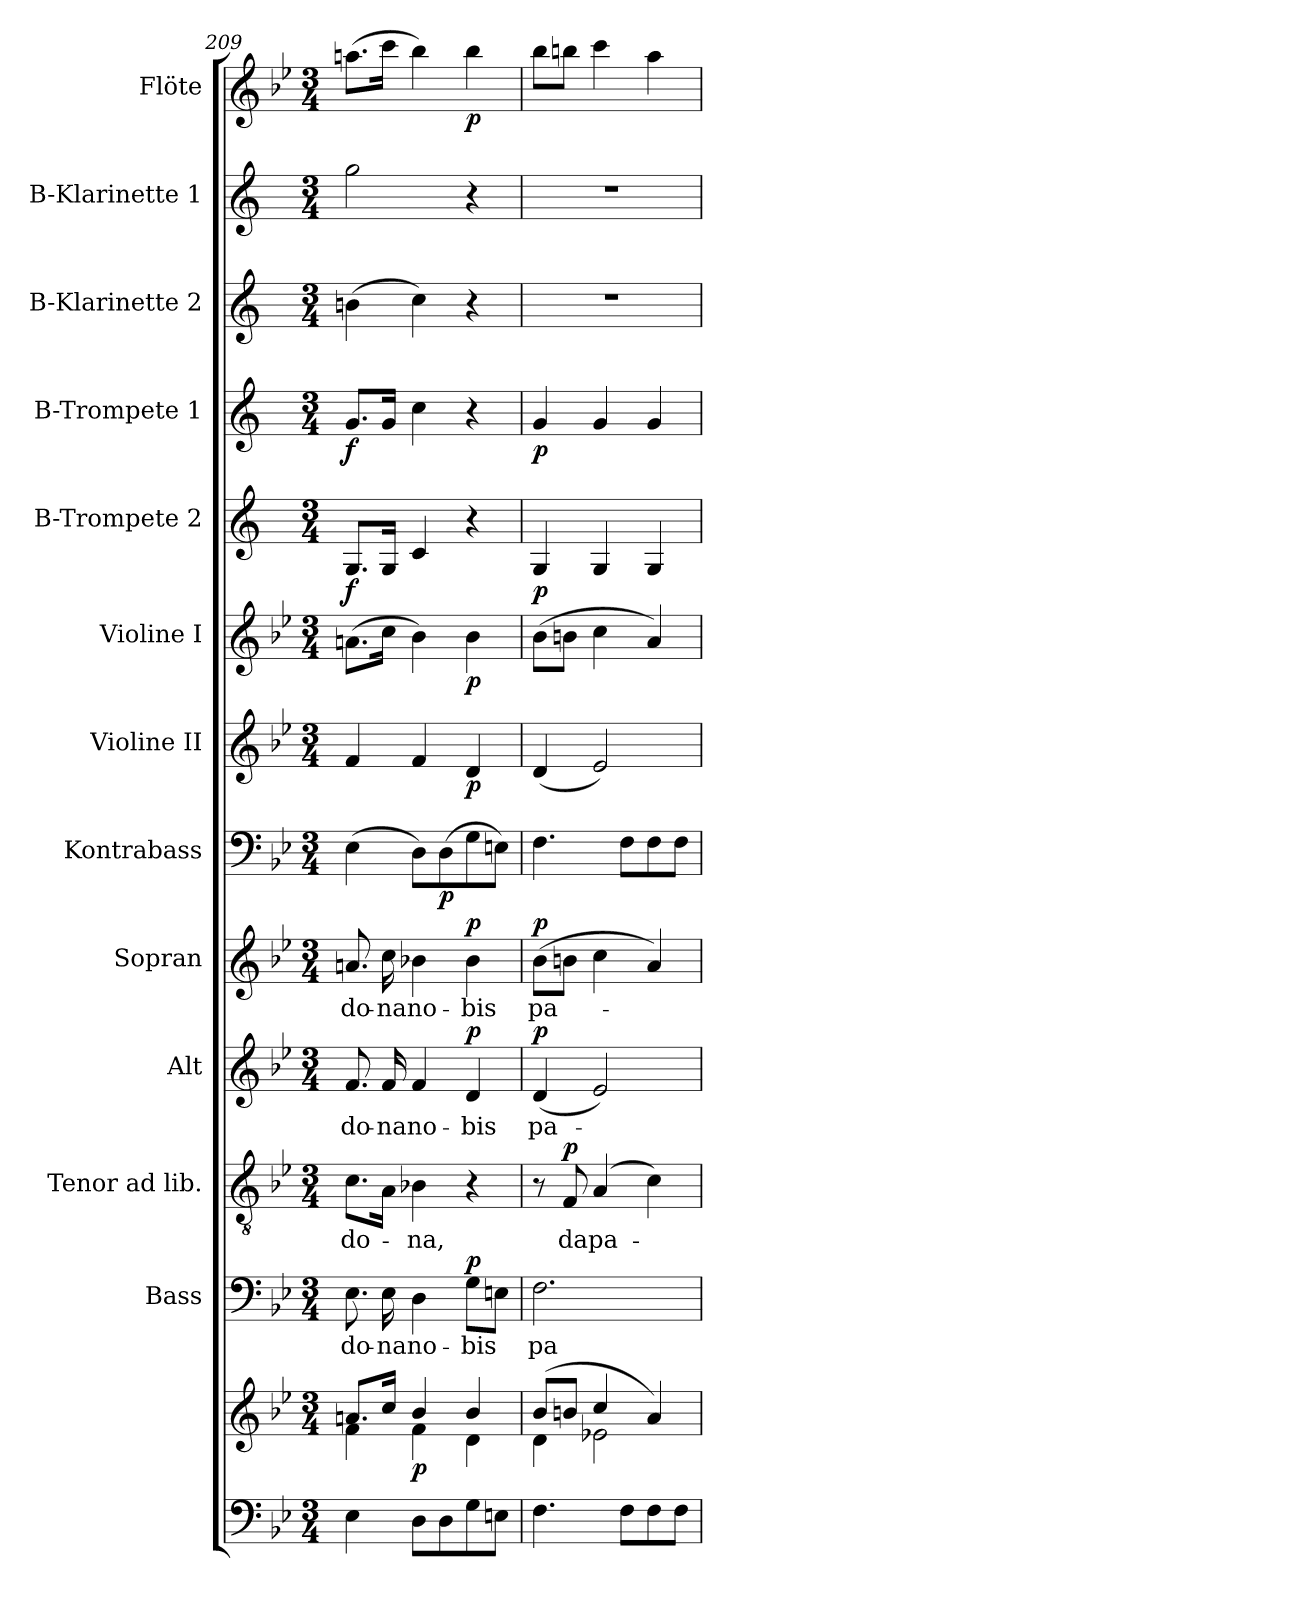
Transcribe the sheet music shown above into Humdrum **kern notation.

**kern	**kern	**dynam	**kern	**text	**dynam	**kern	**text	**dynam	**kern	**text	**dynam	**kern	**text	**dynam	**kern	**dynam	**kern	**dynam	**kern	**dynam	**kern	**dynam	**kern	**dynam	**kern	**kern	**kern	**dynam
*part13	*part13	*part13	*part12	*part12	*part12	*part11	*part11	*part11	*part10	*part10	*part10	*part9	*part9	*part9	*part8	*part8	*part7	*part7	*part6	*part6	*part5	*part5	*part4	*part4	*part3	*part2	*part1	*part1
*staff14	*staff13	*staff13/14	*staff12	*staff12	*staff12	*staff11	*staff11	*staff11	*staff10	*staff10	*staff10	*staff9	*staff9	*staff9	*staff8	*staff8	*staff7	*staff7	*staff6	*staff6	*staff5	*staff5	*staff4	*staff4	*staff3	*staff2	*staff1	*staff1
*	*	*	*I"Bass	*	*	*I"Tenor ad lib.	*	*	*I"Alt	*	*	*I"Sopran	*	*	*I"Kontrabass	*	*I"Violine II	*	*I"Violine I	*	*I"B-Trompete 2	*	*I"B-Trompete 1	*	*I"B-Klarinette 2	*I"B-Klarinette 1	*I"Flöte	*
*	*	*	*I'B.	*	*	*I'T.	*	*	*I'A.	*	*	*I'S.	*	*	*I'Kb.	*	*I'Vl. II	*	*I'Vl. I	*	*I'B Trp. 2	*	*I'B Trp. 1	*	*I'B Kl. 2	*I'B Kl. 1	*I'Fl.	*
*clefF4	*clefG2	*	*clefF4	*	*	*clefGv2	*	*	*clefG2	*	*	*clefG2	*	*	*clefF4	*	*clefG2	*	*clefG2	*	*clefG2	*	*clefG2	*	*clefG2	*clefG2	*clefG2	*
*	*	*	*	*	*	*	*	*	*	*	*	*	*	*	*ITrd7c12	*	*	*	*	*	*ITrd1c2	*	*ITrd1c2	*	*ITrd1c2	*ITrd1c2	*	*
*k[b-e-]	*k[b-e-]	*	*k[b-e-]	*	*	*k[b-e-]	*	*	*k[b-e-]	*	*	*k[b-e-]	*	*	*k[b-e-]	*	*k[b-e-]	*	*k[b-e-]	*	*k[b-e-]	*	*k[b-e-]	*	*k[b-e-]	*k[b-e-]	*k[b-e-]	*
*B-:	*B-:	*	*B-:	*	*	*B-:	*	*	*B-:	*	*	*B-:	*	*	*B-:	*	*B-:	*	*B-:	*	*B-:	*	*B-:	*	*B-:	*B-:	*B-:	*
*M3/4	*M3/4	*	*M3/4	*	*	*M3/4	*	*	*M3/4	*	*	*M3/4	*	*	*M3/4	*	*M3/4	*	*M3/4	*	*M3/4	*	*M3/4	*	*M3/4	*M3/4	*M3/4	*
=209	=209	=209	=209	=209	=209	=209	=209	=209	=209	=209	=209	=209	=209	=209	=209	=209	=209	=209	=209	=209	=209	=209	=209	=209	=209	=209	=209	=209
*	*^	*	*	*	*	*	*	*	*	*	*	*	*	*	*	*	*	*	*	*	*	*	*	*	*	*	*	*
!	!	!	!	!	!LO:LY:b	!	!	!LO:LY:b	!	!	!LO:LY:b	!	!	!LO:LY:b	!	!	!	!	!	!	!	!	!LO:DY:b	!	!LO:DY:b	!	!	!	!
4E-\	8.an/L	4f\	.	8.E-\	do-	.	8.c\L	do-	.	8.f/	do-	.	8.an/	do-	.	(>4EE-\	.	4f/	.	(>8.an\L	.	8.F/L	f	8.f/L	f	(>4an\	2ff\	(>8.aan\L	.
!	!	!	!	!	!LO:LY:b	!	!	!	!	!	!LO:LY:b	!	!	!LO:LY:b	!	!	!	!	!	!	!	!	!	!	!	!	!	!	!
.	16cc/Jk	.	.	16E-\	-na	.	16A\Jk	.	.	16f/	-na	.	16cc\	-na	.	.	.	.	.	16cc\Jk	.	16F/Jk	.	16f/Jk	.	.	.	16ccc\Jk	.
!	!	!	!LO:DY:b	!	!LO:LY:b	!	!	!LO:LY:b	!	!	!LO:LY:b	!	!	!LO:LY:b	!	!	!	!	!	!	!	!	!	!	!	!	!	!	!
8D\L	4b-/	4f\	p	4D\	no-	.	4B-X\	-na,	.	4f/	no-	.	4b-X\	no-	.	8DD\L)	.	4f/	.	4b-\)	.	4B-/	.	4b-\	.	4b-\)	.	4bb-\)	.
!	!	!	!	!	!	!	!	!	!	!	!	!	!	!	!	!	!LO:DY:b	!	!	!	!	!	!	!	!	!	!	!	!
8D\	.	.	.	.	.	.	.	.	.	.	.	.	.	.	.	(>8DD\	p	.	.	.	.	.	.	.	.	.	.	.	.
!	!	!	!	!	!LO:LY:b	!LO:DY:a	!	!	!	!	!LO:LY:b	!LO:DY:a	!	!LO:LY:b	!LO:DY:a	!	!	!	!LO:DY:b	!	!LO:DY:b	!	!	!	!	!	!	!	!LO:DY:b
8G\	4b-/	4d\	.	8G\L	-bis	p	4r	.	.	4d/	-bis	p	4b-\	-bis	p	8GG\	.	4d/	p	4b-\	p	4r	.	4r	.	4r	4r	4bb-\	p
8En\J	.	.	.	8En\J	.	.	.	.	.	.	.	.	.	.	.	8EEn\J)	.	.	.	.	.	.	.	.	.	.	.	.	.
!!LO:PB:g=z
=210	=210	=210	=210	=210	=210	=210	=210	=210	=210	=210	=210	=210	=210	=210	=210	=210	=210	=210	=210	=210	=210	=210	=210	=210	=210	=210	=210	=210	=210
!	!	!	!	!	!LO:LY:b	!	!	!	!	!	!LO:LY:b	!LO:DY:a	!	!LO:LY:b	!LO:DY:a	!	!	!	!	!	!	!	!LO:DY:b	!	!LO:DY:b	!	!	!	!
4.F\	(>8b-/L	4d\	.	2.F\	pa-	.	8r	.	.	(<4d/	pa-	p	(>8b-\L	pa-	p	4.FF\	.	(<4d/	.	(>8b-\L	.	4F/	p	4f/	p	2.r	2.r	8bb-\L	.
!	!	!	!	!	!	!	!	!LO:LY:b	!LO:DY:a	!	!	!	!	!	!	!	!	!	!	!	!	!	!	!	!	!	!	!	!
.	8bn/J	.	.	.	.	.	8F/	da	p	.	.	.	8bn\J	.	.	.	.	.	.	8bn\J	.	.	.	.	.	.	.	8bbn\J	.
!	!	!	!	!	!	!	!	!LO:LY:b	!	!	!	!	!	!	!	!	!	!	!	!	!	!	!	!	!	!	!	!	!
.	4cc/	2e-X\	.	.	.	.	(4A/	pa-	.	2e-/)	.	.	4cc\	.	.	.	.	2e-/)	.	4cc\	.	4F/	.	4f/	.	.	.	4ccc\	.
8F\L	.	.	.	.	.	.	.	.	.	.	.	.	.	.	.	8FF\L	.	.	.	.	.	.	.	.	.	.	.	.	.
8F\	4a/)	.	.	.	.	.	4c\)	.	.	.	.	.	4a/)	.	.	8FF\	.	.	.	4a/)	.	4F/	.	4f/	.	.	.	4aa\	.
8F\J	.	.	.	.	.	.	.	.	.	.	.	.	.	.	.	8FF\J	.	.	.	.	.	.	.	.	.	.	.	.	.
*	*v	*v	*	*	*	*	*	*	*	*	*	*	*	*	*	*	*	*	*	*	*	*	*	*	*	*	*	*	*
=	=	=	=	=	=	=	=	=	=	=	=	=	=	=	=	=	=	=	=	=	=	=	=	=	=	=	=	=
*-	*-	*-	*-	*-	*-	*-	*-	*-	*-	*-	*-	*-	*-	*-	*-	*-	*-	*-	*-	*-	*-	*-	*-	*-	*-	*-	*-	*-
